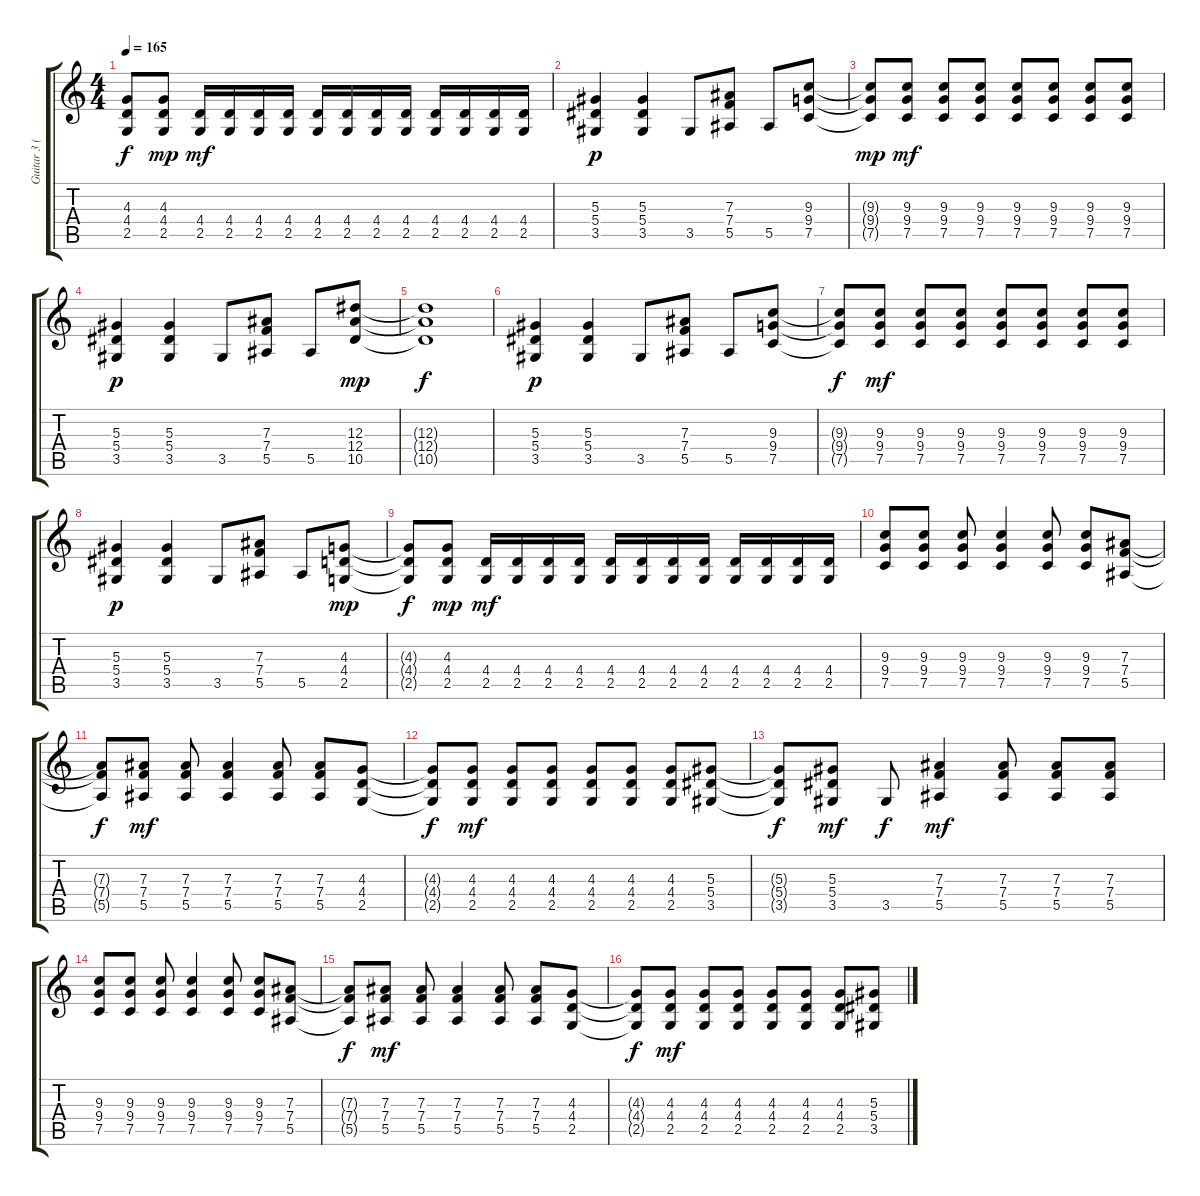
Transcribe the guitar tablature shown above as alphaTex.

\track ("Guitar 3 (Rhytm)" "Guitar 3 (") {instrument distortionguitar}
\staff {score tabs}
\tuning (C4 G3 Eb3 Bb2 F2 C2) {hide}
\ts (4 4)
\tempo 165
\clef g2
\ks c
(4.3{t} 4.4{t} 2.5{t}).8{dy f} (4.3 4.4 2.5).8{dy mp} (4.4 2.5).16{dy mf} (4.4 2.5).16 (4.4 2.5).16 (4.4 2.5).16 (4.4 2.5).16 (4.4 2.5).16 (4.4 2.5).16 (4.4 2.5).16 (4.4 2.5).16 (4.4 2.5).16 (4.4 2.5).16 (4.4 2.5).16 |
(5.3 5.4 3.5).4{dy p} (5.3 5.4 3.5).4 3.5.8 (7.3 7.4 5.5).8 5.5.8 (9.3 9.4 7.5).8 |
(9.3{t} 9.4{t} 7.5{t}).8{dy mp} (9.3 9.4 7.5).8{dy mf} (9.3 9.4 7.5).8 (9.3 9.4 7.5).8 (9.3 9.4 7.5).8 (9.3 9.4 7.5).8 (9.3 9.4 7.5).8 (9.3 9.4 7.5).8 |
(5.3 5.4 3.5).4{dy p} (5.3 5.4 3.5).4 3.5.8 (7.3 7.4 5.5).8 5.5.8 (12.3 12.4 10.5).8{dy mp} |
(12.3{t} 12.4{t} 10.5{t}).1{dy f} |
(5.3 5.4 3.5).4{dy p} (5.3 5.4 3.5).4 3.5.8 (7.3 7.4 5.5).8 5.5.8 (9.3 9.4 7.5).8 |
(9.3{t} 9.4{t} 7.5{t}).8{dy f} (9.3 9.4 7.5).8{dy mf} (9.3 9.4 7.5).8 (9.3 9.4 7.5).8 (9.3 9.4 7.5).8 (9.3 9.4 7.5).8 (9.3 9.4 7.5).8 (9.3 9.4 7.5).8 |
(5.3 5.4 3.5).4{dy p} (5.3 5.4 3.5).4 3.5.8 (7.3 7.4 5.5).8 5.5.8 (4.3 4.4 2.5).8{dy mp} |
(4.3{t} 4.4{t} 2.5{t}).8{dy f} (4.3 4.4 2.5).8{dy mp} (4.4 2.5).16{dy mf} (4.4 2.5).16 (4.4 2.5).16 (4.4 2.5).16 (4.4 2.5).16 (4.4 2.5).16 (4.4 2.5).16 (4.4 2.5).16 (4.4 2.5).16 (4.4 2.5).16 (4.4 2.5).16 (4.4 2.5).16 |
(9.3 9.4 7.5).8{balance 7} (9.3 9.4 7.5).8 (9.3 9.4 7.5).8 (9.3 9.4 7.5).4 (9.3 9.4 7.5).8 (9.3 9.4 7.5).8 (7.3 7.4 5.5).8 |
(7.3{t} 7.4{t} 5.5{t}).8{dy f} (7.3 7.4 5.5).8{dy mf} (7.3 7.4 5.5).8 (7.3 7.4 5.5).4 (7.3 7.4 5.5).8 (7.3 7.4 5.5).8 (4.3 4.4 2.5).8 |
(4.3{t} 4.4{t} 2.5{t}).8{dy f} (4.3 4.4 2.5).8{dy mf} (4.3 4.4 2.5).8 (4.3 4.4 2.5).8 (4.3 4.4 2.5).8 (4.3 4.4 2.5).8 (4.3 4.4 2.5).8 (5.3 5.4 3.5).8 |
(5.3{t} 5.4{t} 3.5{t}).8{dy f} (5.3 5.4 3.5).8{dy mf} 3.5.8{dy f} (7.3 7.4 5.5).4{dy mf} (7.3 7.4 5.5).8 (7.3 7.4 5.5).8 (7.3 7.4 5.5).8 |
(9.3 9.4 7.5).8 (9.3 9.4 7.5).8 (9.3 9.4 7.5).8 (9.3 9.4 7.5).4 (9.3 9.4 7.5).8 (9.3 9.4 7.5).8 (7.3 7.4 5.5).8 |
(7.3{t} 7.4{t} 5.5{t}).8{dy f} (7.3 7.4 5.5).8{dy mf} (7.3 7.4 5.5).8 (7.3 7.4 5.5).4 (7.3 7.4 5.5).8 (7.3 7.4 5.5).8 (4.3 4.4 2.5).8 |
(4.3{t} 4.4{t} 2.5{t}).8{dy f} (4.3 4.4 2.5).8{dy mf} (4.3 4.4 2.5).8 (4.3 4.4 2.5).8 (4.3 4.4 2.5).8 (4.3 4.4 2.5).8 (4.3 4.4 2.5).8 (5.3 5.4 3.5).8
